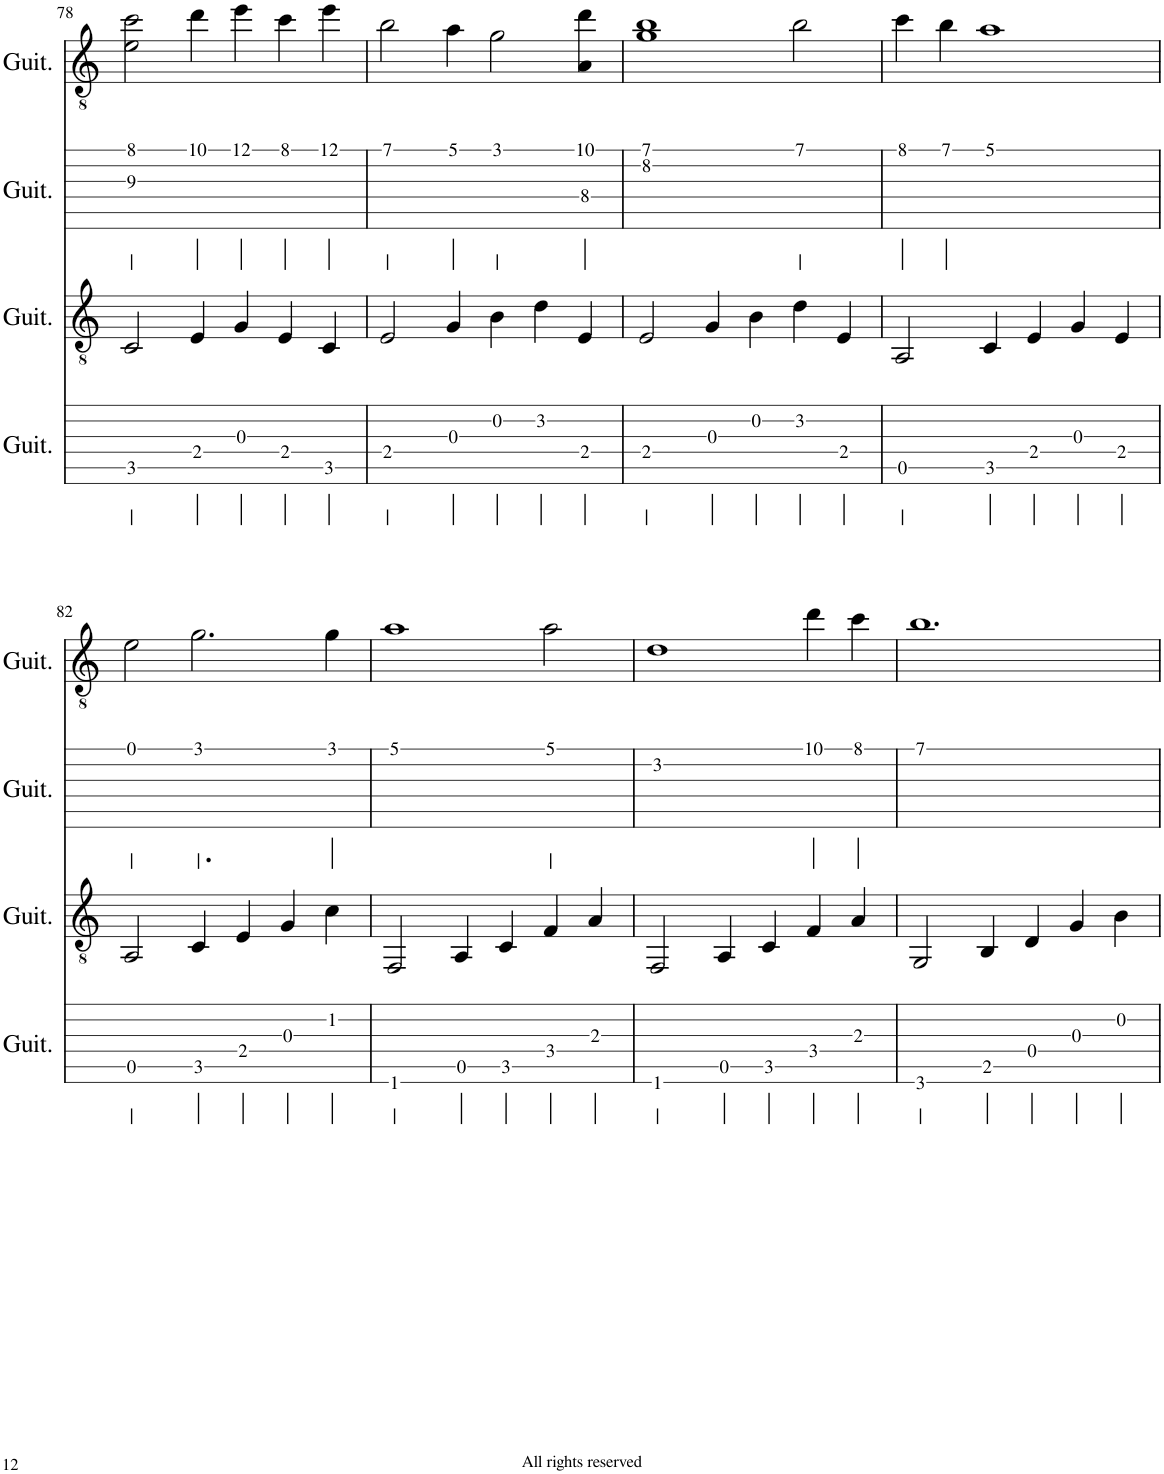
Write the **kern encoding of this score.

**kern	**kern	**kern	**kern
*part4	*part3	*part2	*part1
*staff4	*staff3	*staff2	*staff1
*I"Classical Guitar	*I"Classical Guitar	*I"Acoustic Guitar	*I"Acoustic Guitar
*I'Guit.	*I'Guit.	*I'Guit.	*I'Guit.
!!LO:PB:g=z
*	*clefGv2	*	*clefGv2
*k[]	*k[]	*k[]	*k[]
*M6/4	*M6/4	*M6/4	*M6/4
=78	=78	=78	=78
2C\	2C/	2e\ 2cc\	2e\ 2cc\
4E\	4E/	4dd\	4dd\
4G\	4G/	4ee\	4ee\
4E\	4E/	4cc\	4cc\
4C\	4C/	4ee\	4ee\
=79	=79	=79	=79
2E\	2E/	2b\	2b\
4G\	4G/	4a\	4a\
4B\	4B\	2g\	2g\
4d\	4d\	.	.
4E\	4E/	4g\ 4dd\	4g\ 4dd\
=80	=80	=80	=80
2E\	2E/	1g 1b	1g 1b
4G\	4G/	.	.
4B\	4B\	.	.
4d\	4d\	2b\	2b\
4E\	4E/	.	.
=81	=81	=81	=81
2AA\	2AA/	4cc\	4cc\
.	.	4b\	4b\
4C\	4C/	1a	1a
4E\	4E/	.	.
4G\	4G/	.	.
4E\	4E/	.	.
!!LO:LB:g=z
=82	=82	=82	=82
2AA\	2AA/	2e\	2e\
4C\	4C/	2.g\	2.g\
4E\	4E/	.	.
4G\	4G/	.	.
4c\	4c\	4g\	4g\
=83	=83	=83	=83
2FF\	2FF/	1a	1a
4AA\	4AA/	.	.
4C\	4C/	.	.
4F\	4F/	2a\	2a\
4A\	4A/	.	.
=84	=84	=84	=84
2FF\	2FF/	1d	1d
4AA\	4AA/	.	.
4C\	4C/	.	.
4F\	4F/	4dd\	4dd\
4A\	4A/	4cc\	4cc\
=85	=85	=85	=85
2GG\	2GG/	1.b	1.b
4BB\	4BB/	.	.
4D\	4D/	.	.
4G\	4G/	.	.
4B\	4B\	.	.
=	=	=	=
*-	*-	*-	*-
